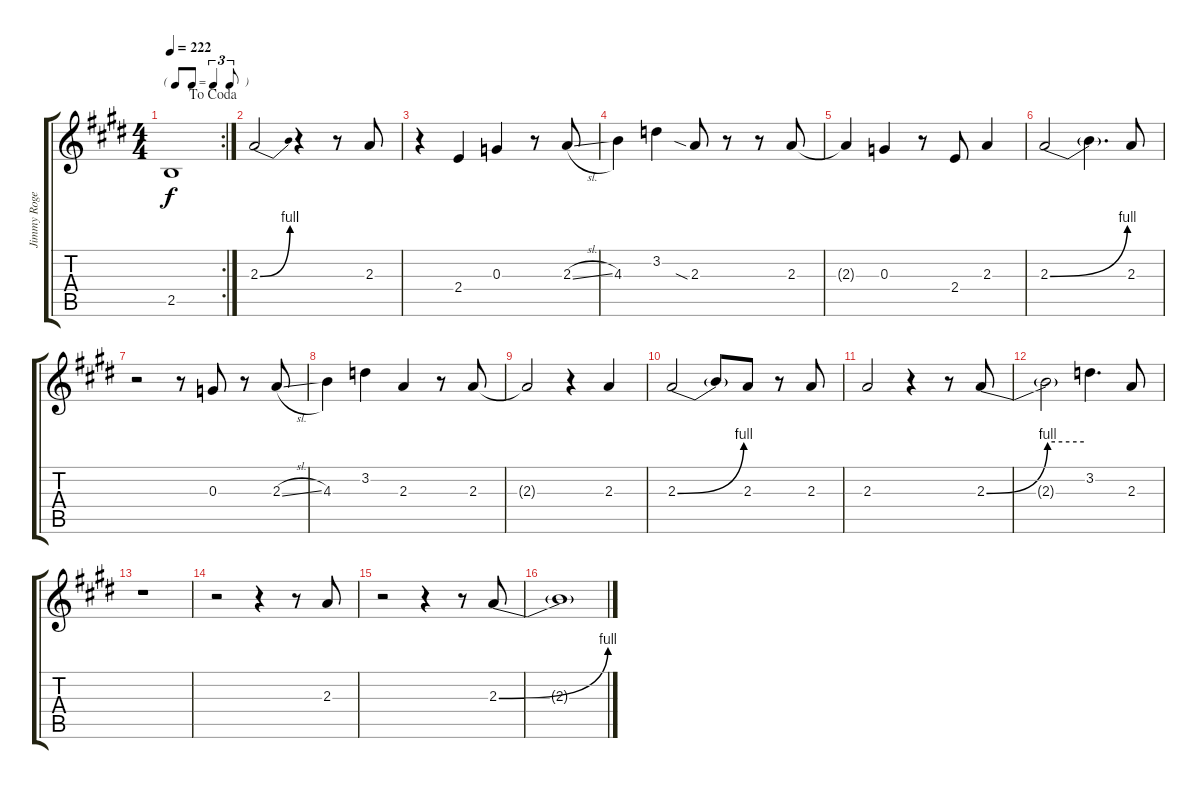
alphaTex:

\track ("Jimmy Rogers - Electric Guitar" "Jimmy Roge") {instrument electricguitarclean}
\staff {score tabs}
\tuning (E4 B3 G3 D3 A2 E2) {hide}
\rc 2
\ts (4 4)
\tf triplet8th
\jump dacoda
\tempo 222
\clef g2
\ks c#minor
2.5{t}.1{dy f} |
\ks e
2.3{be (bend 0 0 60 4)}.2 r.4 r.8 2.3.8 |
\ks c#minor
r.4 2.4.4 0.3.4 r.8 2.3{sl}.8 |
4.3.4 3.2.4 2.3{sia}.8 r.8 r.8 2.3.8 |
2.3{t}.4 0.3.4 r.8 2.4.8 2.3.4 |
\ks e
2.3{be (bend 0 0 60 4)}.2 2.3{t}.4{d} 2.3.8 |
\ks c#minor
r.2 r.8 0.3.8 r.8 2.3{sl}.8 |
4.3.4 3.2.4 2.3.4 r.8 2.3.8 |
2.3{t}.2 r.4 2.3.4 |
\ks e
2.3{be (bend 0 0 60 4)}.2 2.3{t}.8 2.3.8 r.8 2.3.8 |
\ks c#minor
2.3.2 r.4 r.8 2.3{be (bend 0 0 60 4)}.8 |
2.3{be (hold 0 4 60 4) t}.2 3.2.4{d} 2.3.8 |
r.1 |
\ks e
r.2 r.4 r.8 2.3.8 |
\ks c#minor
r.2 r.4 r.8 2.3{be (bend 0 0 60 4)}.8 |
2.3{t}.1
